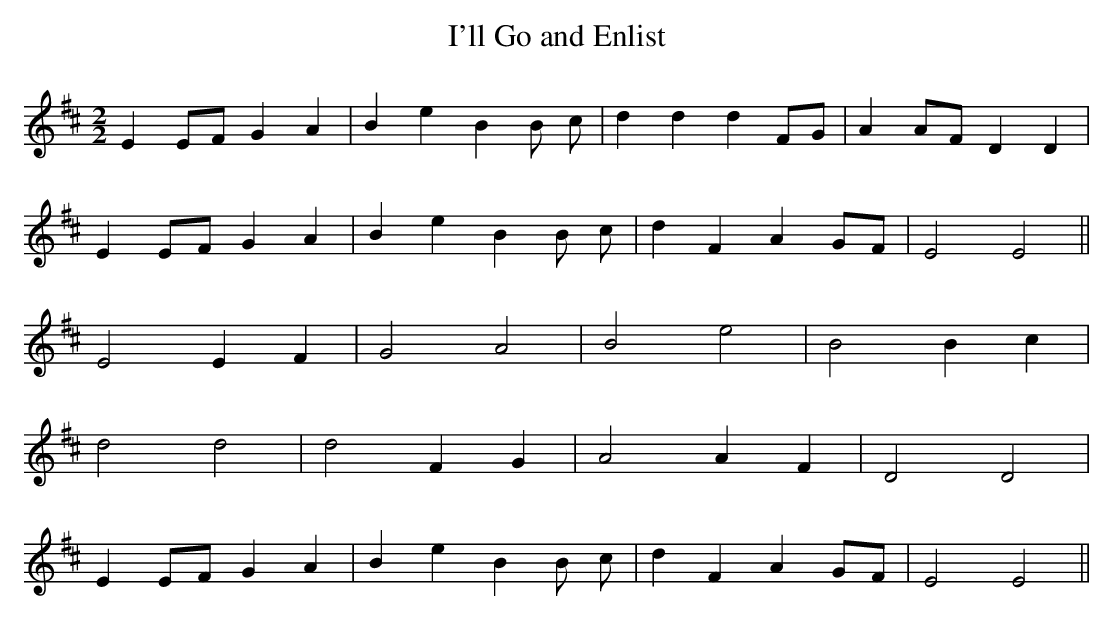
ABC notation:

X:1
T:I'll Go and Enlist
M:2/2
K:EDor
E2 EF G2 A2|B2 e2 B2 B c|d2 d2 d2 FG|A2 AF D2 D2|
E2 EF G2 A2|B2 e2 B2 B c|d2 F2 A2 GF|E4 E4||
E4 E2 F2|G4 A4|B4 e4|B4 B2 c2|
d4 d4|d4 F2 G2|A4 A2 F2|D4 D4|
E2 EF G2 A2|B2 e2 B2 B c|d2 F2 A2 GF|E4 E4||
